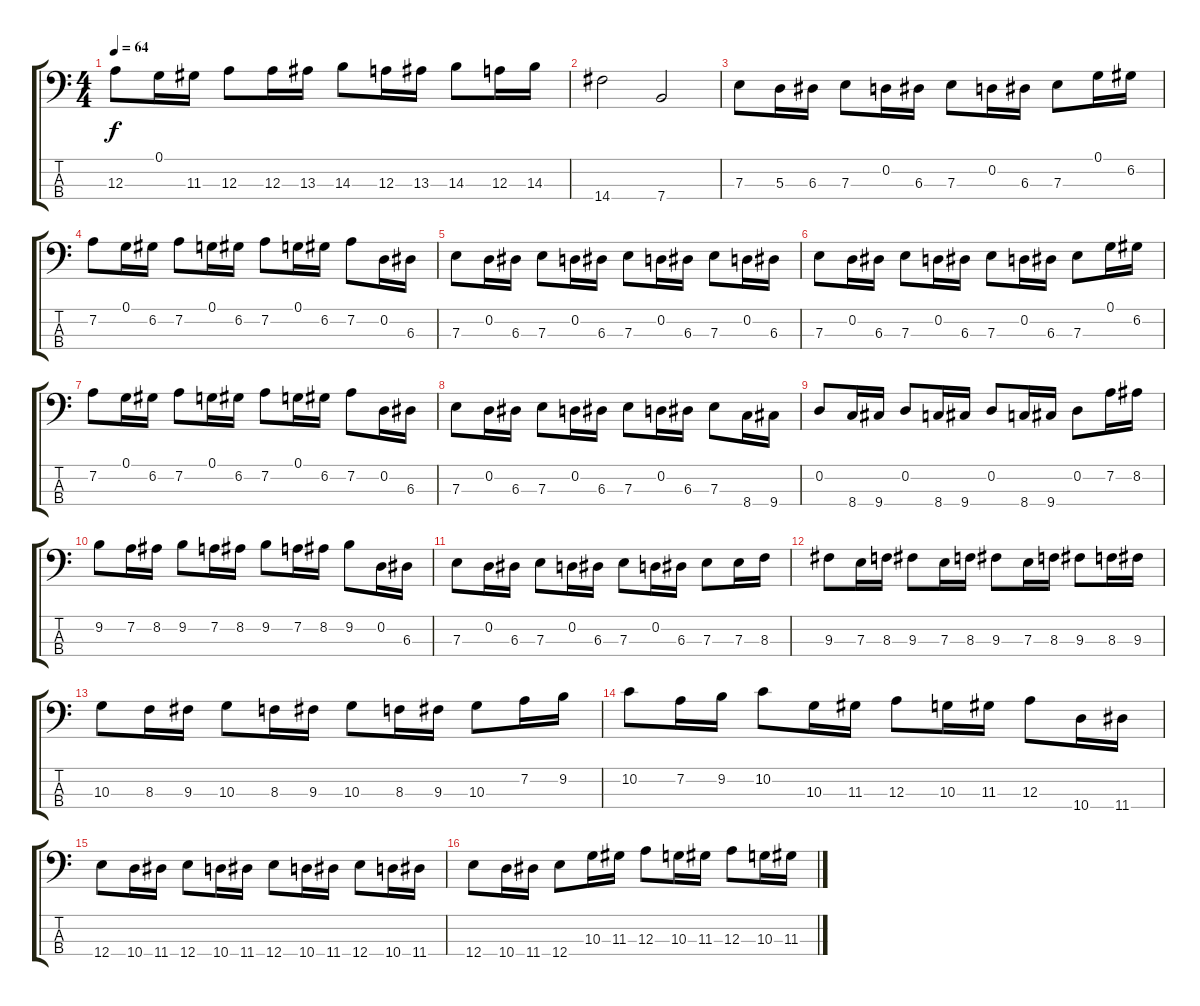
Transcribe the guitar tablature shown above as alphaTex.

\track "" {instrument slapbass2}
\staff {score tabs}
\tuning (G2 D2 A1 E1) {hide}
\ts (4 4)
\tempo 64
\clef f4
\ks c
12.3.8{dy f} 0.1.16 11.3.16 12.3.8 12.3.16 13.3.16 14.3.8 12.3.16 13.3.16 14.3.8 12.3.16 14.3.16 |
14.4.2 7.4.2 |
7.3.8 5.3.16 6.3.16 7.3.8 0.2.16 6.3.16 7.3.8 0.2.16 6.3.16 7.3.8 0.1.16 6.2.16 |
7.2.8 0.1.16 6.2.16 7.2.8 0.1.16 6.2.16 7.2.8 0.1.16 6.2.16 7.2.8 0.2.16 6.3.16 |
7.3.8 0.2.16 6.3.16 7.3.8 0.2.16 6.3.16 7.3.8 0.2.16 6.3.16 7.3.8 0.2.16 6.3.16 |
7.3.8 0.2.16 6.3.16 7.3.8 0.2.16 6.3.16 7.3.8 0.2.16 6.3.16 7.3.8 0.1.16 6.2.16 |
7.2.8 0.1.16 6.2.16 7.2.8 0.1.16 6.2.16 7.2.8 0.1.16 6.2.16 7.2.8 0.2.16 6.3.16 |
7.3.8 0.2.16 6.3.16 7.3.8 0.2.16 6.3.16 7.3.8 0.2.16 6.3.16 7.3.8 8.4.16 9.4.16 |
0.2.8 8.4.16 9.4.16 0.2.8 8.4.16 9.4.16 0.2.8 8.4.16 9.4.16 0.2.8 7.2.16 8.2.16 |
9.2.8 7.2.16 8.2.16 9.2.8 7.2.16 8.2.16 9.2.8 7.2.16 8.2.16 9.2.8 0.2.16 6.3.16 |
7.3.8 0.2.16 6.3.16 7.3.8 0.2.16 6.3.16 7.3.8 0.2.16 6.3.16 7.3.8 7.3.16 8.3.16 |
9.3.8 7.3.16 8.3.16 9.3.8 7.3.16 8.3.16 9.3.8 7.3.16 8.3.16 9.3.8 8.3.16 9.3.16 |
10.3.8 8.3.16 9.3.16 10.3.8 8.3.16 9.3.16 10.3.8 8.3.16 9.3.16 10.3.8 7.2.16 9.2.16 |
10.2.8 7.2.16 9.2.16 10.2.8 10.3.16 11.3.16 12.3.8 10.3.16 11.3.16 12.3.8 10.4.16 11.4.16 |
12.4.8 10.4.16 11.4.16 12.4.8 10.4.16 11.4.16 12.4.8 10.4.16 11.4.16 12.4.8 10.4.16 11.4.16 |
12.4.8 10.4.16 11.4.16 12.4.8 10.3.16 11.3.16 12.3.8 10.3.16 11.3.16 12.3.8 10.3.16 11.3.16
